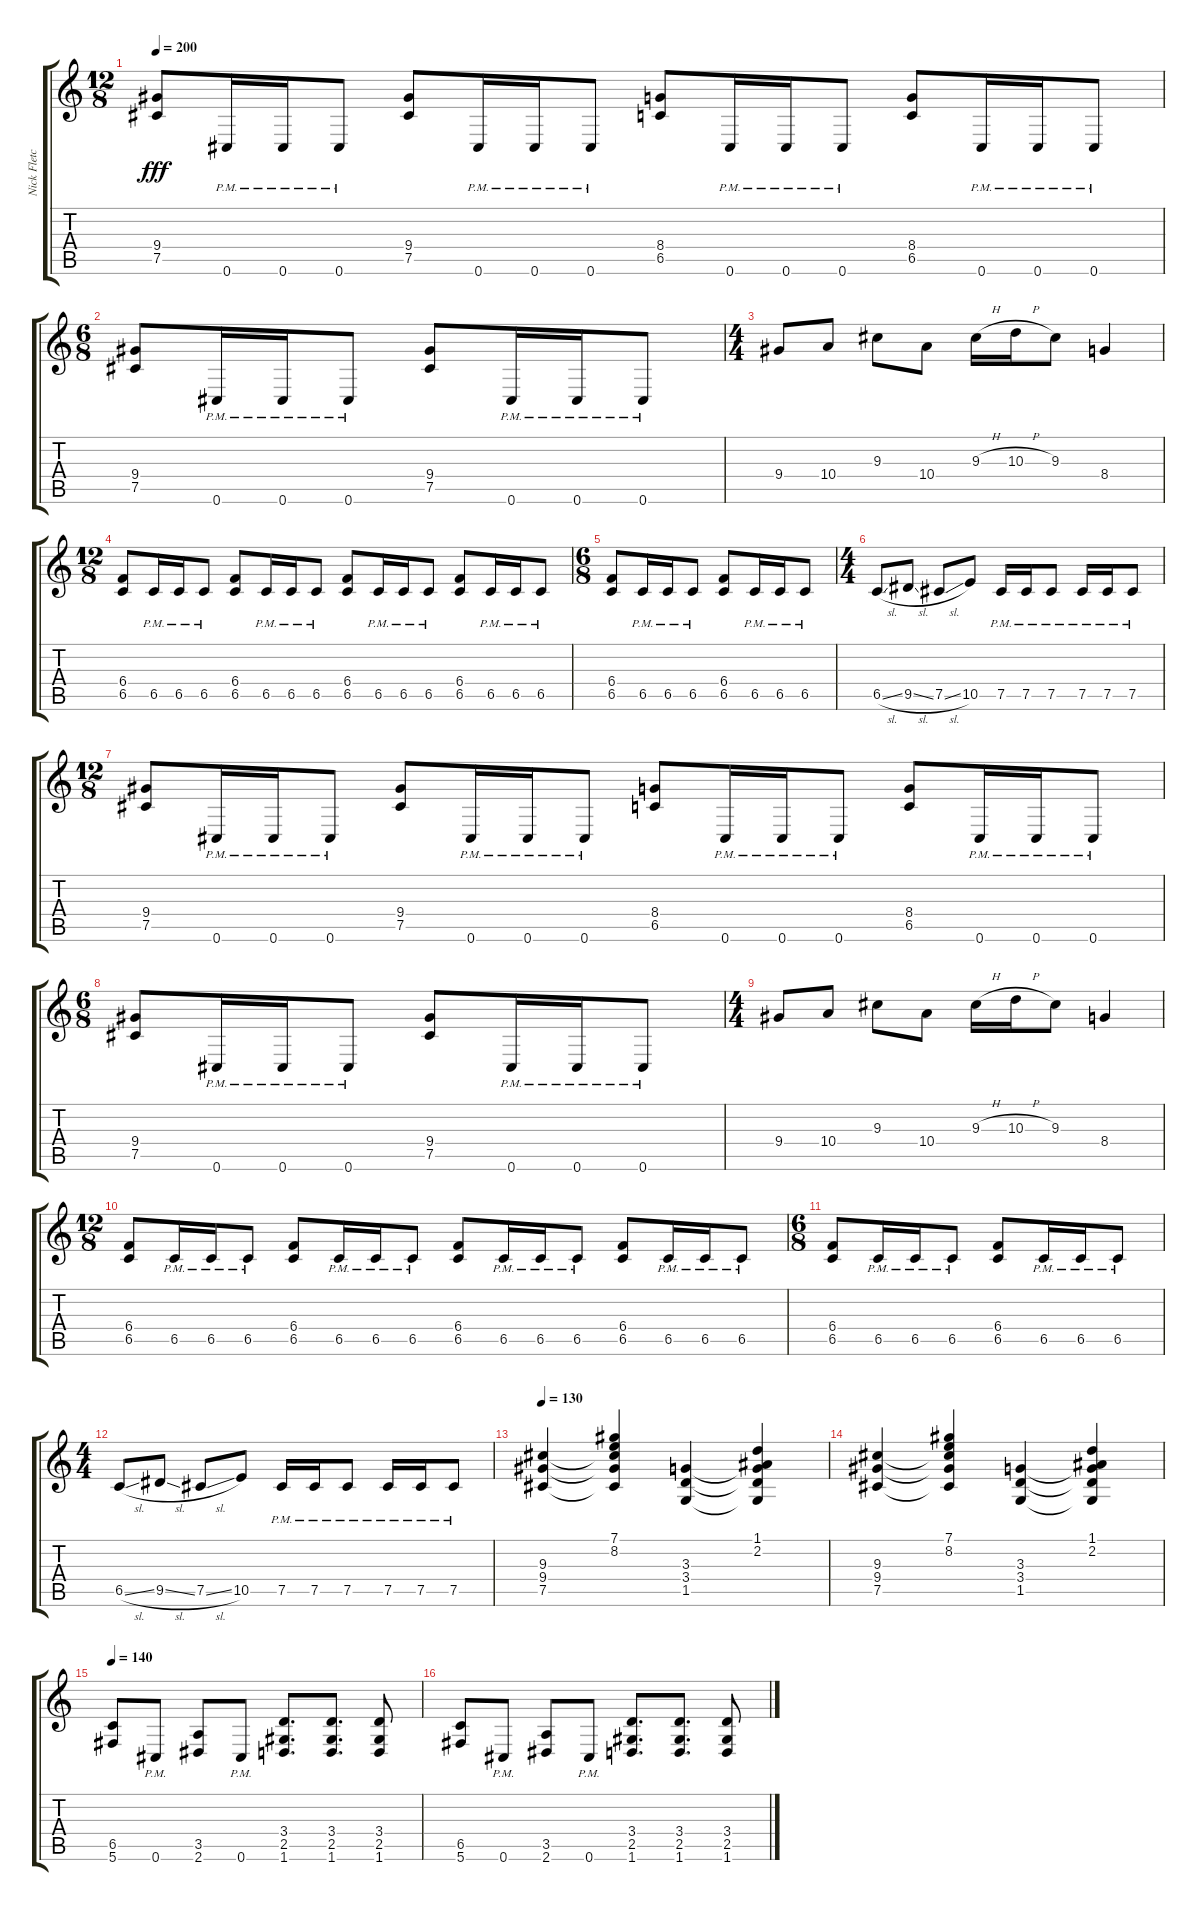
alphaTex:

\track ("Nick Fletcher" "Nick Fletc") {instrument distortionguitar}
\staff {score tabs}
\tuning (Db4 Ab3 E3 B2 Gb2 Db2) {hide}
\ts (12 8)
\tempo 200
\clef g2
\ks c
(9.4 7.5).8{dy fff} 0.6{pm}.16 0.6{pm}.16 0.6{pm}.8 (9.4 7.5).8 0.6{pm}.16 0.6{pm}.16 0.6{pm}.8 (8.4 6.5).8 0.6{pm}.16 0.6{pm}.16 0.6{pm}.8 (8.4 6.5).8 0.6{pm}.16 0.6{pm}.16 0.6{pm}.8 |
\ts (6 8)
(9.4 7.5).8 0.6{pm}.16 0.6{pm}.16 0.6{pm}.8 (9.4 7.5).8 0.6{pm}.16 0.6{pm}.16 0.6{pm}.8 |
\ts (4 4)
9.4.8 10.4.8 9.3.8 10.4.8 9.3{h}.16 10.3{h}.16 9.3.8 8.4.4 |
\ts (12 8)
(6.4 6.5).8 6.5{pm}.16 6.5{pm}.16 6.5{pm}.8 (6.4 6.5).8 6.5{pm}.16 6.5{pm}.16 6.5{pm}.8 (6.4 6.5).8 6.5{pm}.16 6.5{pm}.16 6.5{pm}.8 (6.4 6.5).8 6.5{pm}.16 6.5{pm}.16 6.5{pm}.8 |
\ts (6 8)
(6.4 6.5).8 6.5{pm}.16 6.5{pm}.16 6.5{pm}.8 (6.4 6.5).8 6.5{pm}.16 6.5{pm}.16 6.5{pm}.8 |
\ts (4 4)
6.5{sl}.8 9.5{sl}.8 7.5{sl}.8 10.5.8 7.5{pm}.16 7.5{pm}.16 7.5{pm}.8 7.5{pm}.16 7.5{pm}.16 7.5{pm}.8 |
\ts (12 8)
(9.4 7.5).8 0.6{pm}.16 0.6{pm}.16 0.6{pm}.8 (9.4 7.5).8 0.6{pm}.16 0.6{pm}.16 0.6{pm}.8 (8.4 6.5).8 0.6{pm}.16 0.6{pm}.16 0.6{pm}.8 (8.4 6.5).8 0.6{pm}.16 0.6{pm}.16 0.6{pm}.8 |
\ts (6 8)
(9.4 7.5).8 0.6{pm}.16 0.6{pm}.16 0.6{pm}.8 (9.4 7.5).8 0.6{pm}.16 0.6{pm}.16 0.6{pm}.8 |
\ts (4 4)
9.4.8 10.4.8 9.3.8 10.4.8 9.3{h}.16 10.3{h}.16 9.3.8 8.4.4 |
\ts (12 8)
(6.4 6.5).8 6.5{pm}.16 6.5{pm}.16 6.5{pm}.8 (6.4 6.5).8 6.5{pm}.16 6.5{pm}.16 6.5{pm}.8 (6.4 6.5).8 6.5{pm}.16 6.5{pm}.16 6.5{pm}.8 (6.4 6.5).8 6.5{pm}.16 6.5{pm}.16 6.5{pm}.8 |
\ts (6 8)
(6.4 6.5).8 6.5{pm}.16 6.5{pm}.16 6.5{pm}.8 (6.4 6.5).8 6.5{pm}.16 6.5{pm}.16 6.5{pm}.8 |
\ts (4 4)
6.5{sl}.8 9.5{sl}.8 7.5{sl}.8 10.5.8 7.5{pm}.16 7.5{pm}.16 7.5{pm}.8 7.5{pm}.16 7.5{pm}.16 7.5{pm}.8 |
\tempo 130
(9.3 9.4 7.5).4 (7.1 8.2 9.3{t} 9.4{t} 7.5{t}).4 (3.3 3.4 1.5).4 (1.1 2.2 3.3{t} 3.4{t} 1.5{t}).4 |
(9.3 9.4 7.5).4 (7.1 8.2 9.3{t} 9.4{t} 7.5{t}).4 (3.3 3.4 1.5).4 (1.1 2.2 3.3{t} 3.4{t} 1.5{t}).4 |
\tempo 140
(6.5 5.6).8 0.6{pm}.8 (3.5 2.6).8 0.6{pm}.8 (3.4 2.5 1.6).8{d} (3.4 2.5 1.6).8{d} (3.4 2.5 1.6).8 |
(6.5 5.6).8 0.6{pm}.8 (3.5 2.6).8 0.6{pm}.8 (3.4 2.5 1.6).8{d} (3.4 2.5 1.6).8{d} (3.4 2.5 1.6).8
